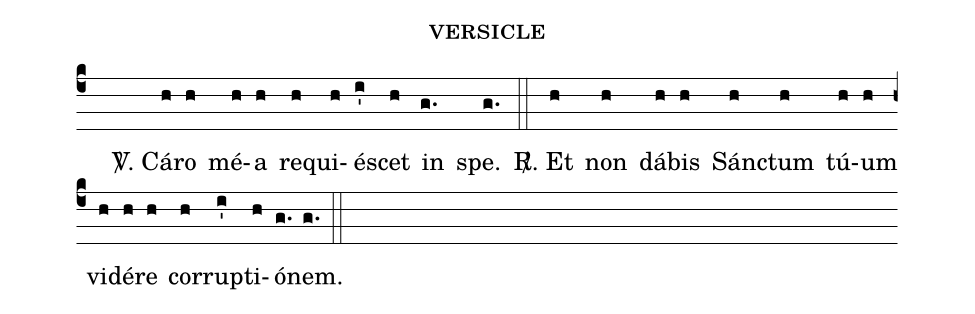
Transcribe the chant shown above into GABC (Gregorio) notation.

name: versicle;
%%
(c4)()() <v>\Vbar</v>. C{á}(h)ro(h) mé(h)a(h) re(h)qui(h)é(i')scet(h) in(g.) spe.(g.) (::)
<v>\Rbar</v>. Et(h) non(h) dá(h)bis(h) Sán(h)ctum(h) tú(h)um(h) vi(h)dé(h)re(h) cor(h)rup(i')ti(h)ó(g.)nem.(g.) (::)
